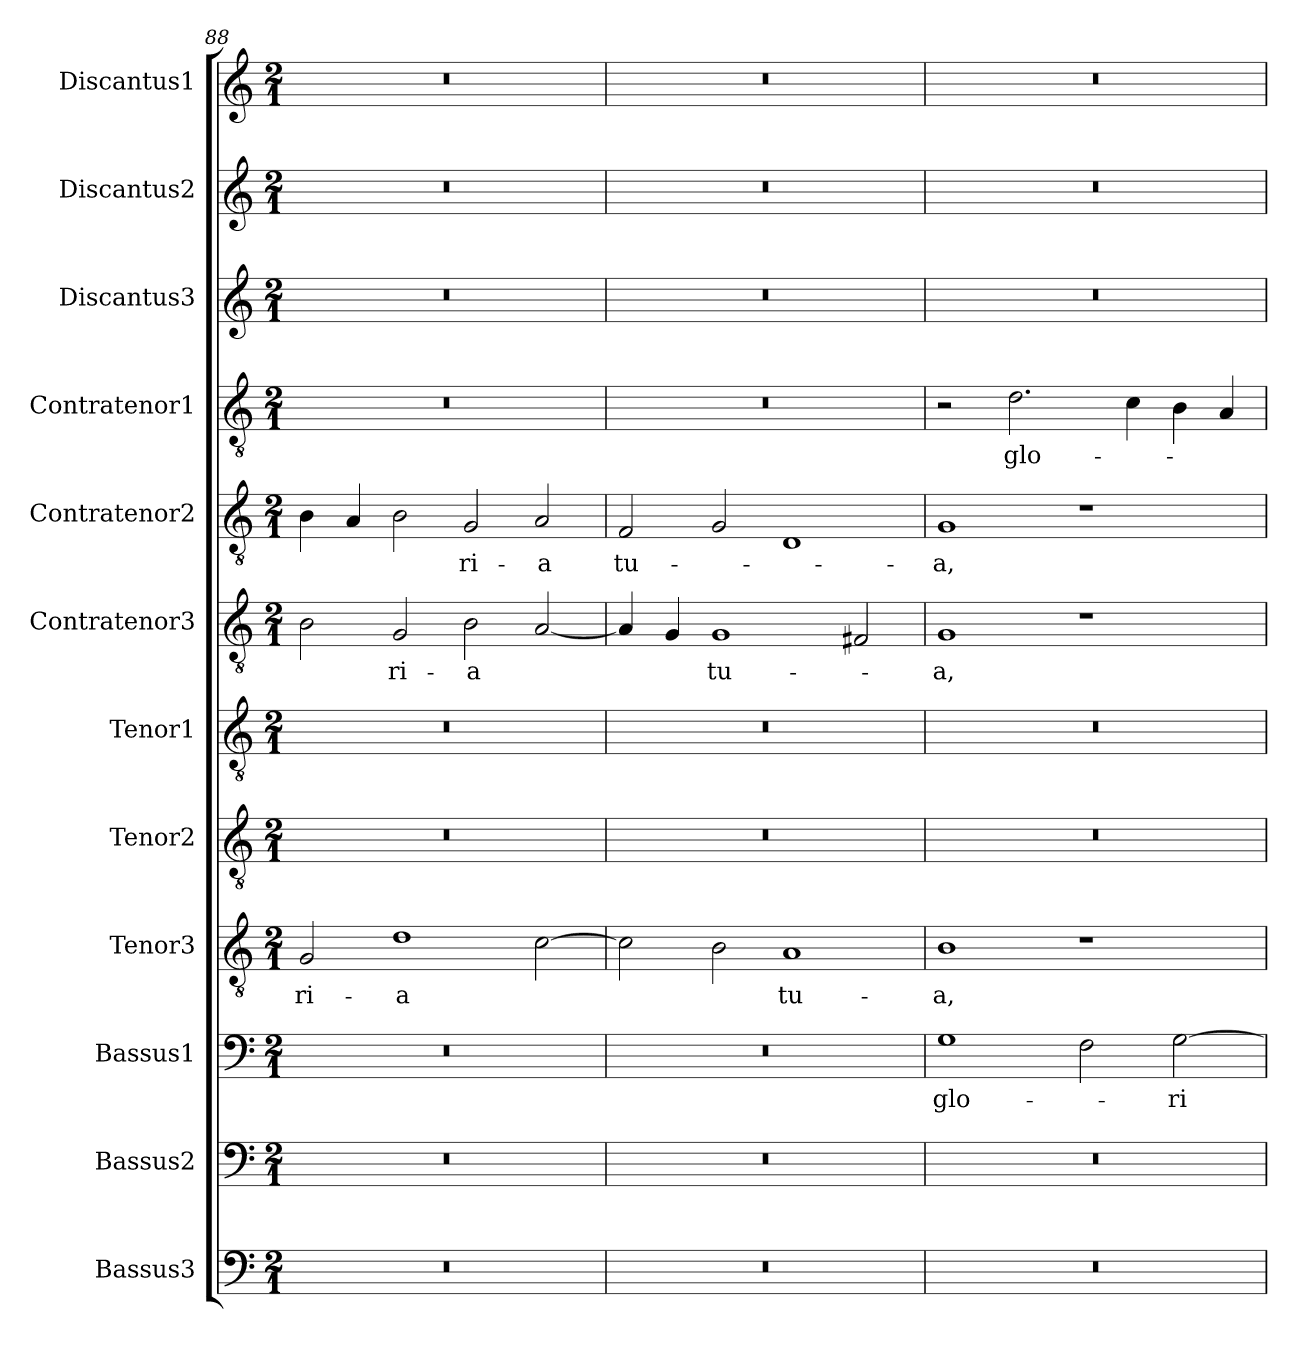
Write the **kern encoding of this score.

**kern	**kern	**kern	**text	**kern	**text	**kern	**kern	**kern	**text	**kern	**text	**kern	**text	**kern	**kern	**kern
*part12	*part11	*part10	*part10	*part9	*part9	*part8	*part7	*part6	*part6	*part5	*part5	*part4	*part4	*part3	*part2	*part1
*staff12	*staff11	*staff10	*staff10	*staff9	*staff9	*staff8	*staff7	*staff6	*staff6	*staff5	*staff5	*staff4	*staff4	*staff3	*staff2	*staff1
*I"Bassus3	*I"Bassus2	*I"Bassus1	*	*I"Tenor3	*	*I"Tenor2	*I"Tenor1	*I"Contratenor3	*	*I"Contratenor2	*	*I"Contratenor1	*	*I"Discantus3	*I"Discantus2	*I"Discantus1
*I'B3	*I'B2	*I'B1	*	*I'T3	*	*I'T2	*I'T1	*I'Ct3	*	*I'Ct2	*	*I'Ct1	*	*I'D3	*I'D2	*I'D1
*clefF4	*clefF4	*clefF4	*	*clefGv2	*	*clefGv2	*clefGv2	*clefGv2	*	*clefGv2	*	*clefGv2	*	*clefG2	*clefG2	*clefG2
*k[]	*k[]	*k[]	*	*k[]	*	*k[]	*k[]	*k[]	*	*k[]	*	*k[]	*	*k[]	*k[]	*k[]
*M2/1	*M2/1	*M2/1	*	*M2/1	*	*M2/1	*M2/1	*M2/1	*	*M2/1	*	*M2/1	*	*M2/1	*M2/1	*M2/1
=88	=88	=88	=88	=88	=88	=88	=88	=88	=88	=88	=88	=88	=88	=88	=88	=88
0r	0r	0r	.	2G/	-ri-	0r	0r	2B\	.	4B\	.	0r	.	0r	0r	0r
.	.	.	.	.	.	.	.	.	.	4A/	.	.	.	.	.	.
.	.	.	.	1d\	-a	.	.	2G/	-ri-	2B\	.	.	.	.	.	.
.	.	.	.	.	.	.	.	2B\	-a	2G/	-ri-	.	.	.	.	.
.	.	.	.	[2c\	.	.	.	[2A/	.	2A/	-a	.	.	.	.	.
=89	=89	=89	=89	=89	=89	=89	=89	=89	=89	=89	=89	=89	=89	=89	=89	=89
0r	0r	0r	.	2c\]	.	0r	0r	4A/]	.	2F/	tu-	0r	.	0r	0r	0r
.	.	.	.	.	.	.	.	4G/	.	.	.	.	.	.	.	.
.	.	.	.	2B\	.	.	.	1G/	tu-	2G/	.	.	.	.	.	.
.	.	.	.	1A/	tu-	.	.	.	.	1D/	.	.	.	.	.	.
.	.	.	.	.	.	.	.	2F#X/	.	.	.	.	.	.	.	.
=90	=90	=90	=90	=90	=90	=90	=90	=90	=90	=90	=90	=90	=90	=90	=90	=90
0r	0r	1G\	glo-	1B\	-a,	0r	0r	1G/	-a,	1G/	-a,	2r	.	0r	0r	0r
.	.	.	.	.	.	.	.	.	.	.	.	2.d\	glo-	.	.	.
.	.	2F\	.	1r	.	.	.	1r	.	1r	.	.	.	.	.	.
.	.	.	.	.	.	.	.	.	.	.	.	4c\	.	.	.	.
.	.	[2G\	-ri-	.	.	.	.	.	.	.	.	4B\	.	.	.	.
.	.	.	.	.	.	.	.	.	.	.	.	4A/	.	.	.	.
=	=	=	=	=	=	=	=	=	=	=	=	=	=	=	=	=
*-	*-	*-	*-	*-	*-	*-	*-	*-	*-	*-	*-	*-	*-	*-	*-	*-
